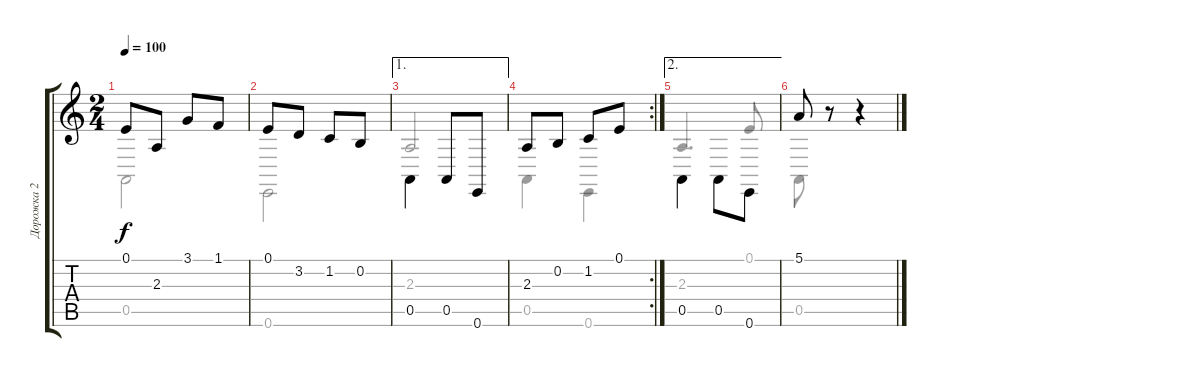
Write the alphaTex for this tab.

\track ("Дорожка 2" "Дорожка 2") {instrument tremolostrings}
\staff {score tabs}
\tuning (E4 B3 G3 D3 A2 E2) {hide}
\voice
\ts (2 4)
\tempo 100
\clef g2
\ks c
0.1.8{dy f} 2.3.8 3.1.8 1.1.8 |
0.1.8 3.2.8 1.2.8 0.2.8 |
\ae 1
0.5.4{beam Down} 0.5.8 0.6.8 |
\rc 2
2.3.8 0.2.8 1.2.8 0.1.8 |
\ae 2
0.5.4{beam Down} 0.5.8{beam Down} 0.6.8{beam Down} |
5.1.8 r.8 r.4
\voice
\clef g2
\ottava regular
\simile none
\ks c
0.5.2{dy f} |
0.6.2 |
2.3.2{beam Up} |
0.5.4 0.6.4 |
2.3.4{d beam Up} 0.1.8{beam Up} |
0.5.8 r.8 r.4
